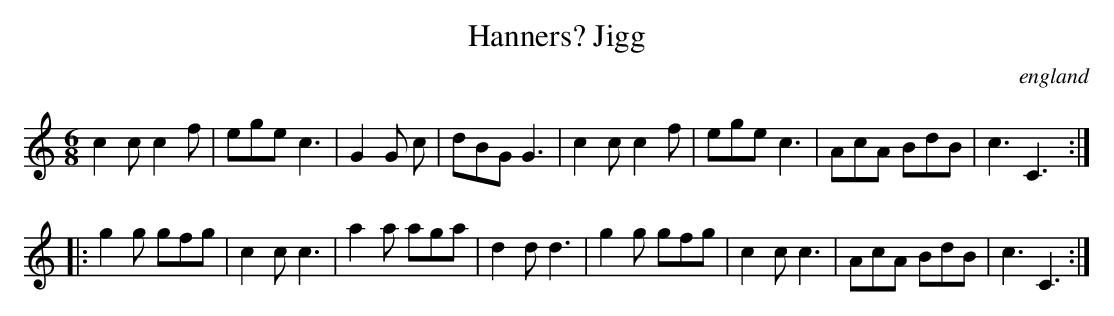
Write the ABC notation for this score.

X:1
T:Hanners? Jigg
O:england
M:6/8
K:C
c2c c2f|ege c3|G2G +G2B2+c|dBG G3|\
c2c c2f|ege c3|AcA BdB|c3C3:|
|:g2g gfg|c2c c3|a2a aga|d2d d3|\
g2g gfg|c2c c3|AcA BdB|c3C3:|
